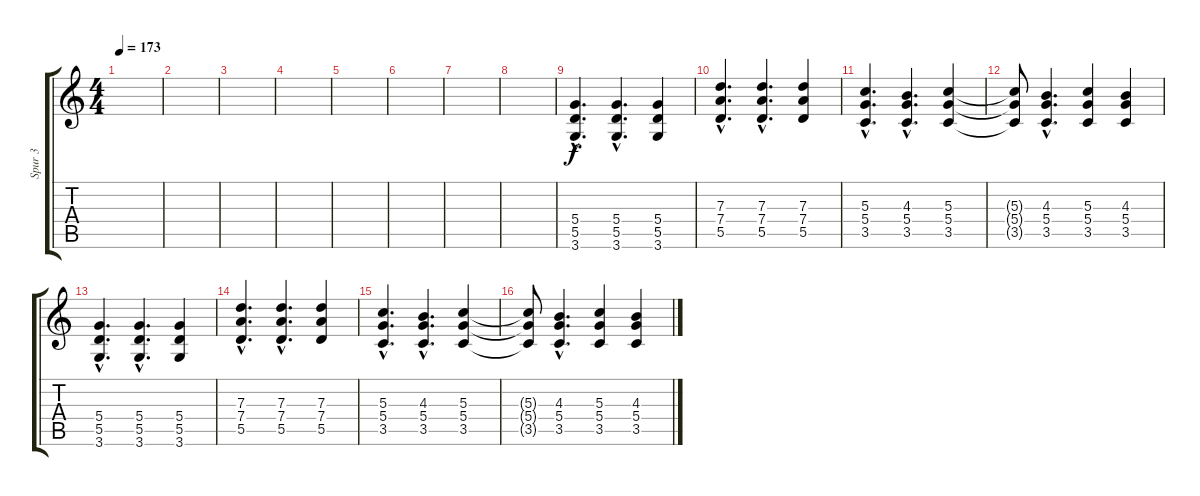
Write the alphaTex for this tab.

\track ("Spur 3" "Spur 3") {instrument distortionguitar}
\staff {score tabs}
\tuning (E4 B3 G3 D3 A2 E2) {hide}
\ts (4 4)
\tempo 173
\clef g2
\ks c
|
|
|
|
|
|
|
|
(5.4{hac} 5.5{hac} 3.6{hac}).4{d} (5.4{hac} 5.5{hac} 3.6{hac}).4{d} (5.4 5.5 3.6).4 |
(7.3{hac} 7.4{hac} 5.5{hac}).4{d} (7.3{hac} 7.4{hac} 5.5{hac}).4{d} (7.3 7.4 5.5).4 |
(5.3{hac} 5.4{hac} 3.5{hac}).4{d} (4.3{hac} 5.4{hac} 3.5{hac}).4{d} (5.3 5.4 3.5).4 |
(5.3{t} 5.4{t} 3.5{t}).8 (4.3{hac} 5.4{hac} 3.5{hac}).4{d} (5.3 5.4 3.5).4 (4.3 5.4 3.5).4 |
(5.4{hac} 5.5{hac} 3.6{hac}).4{d} (5.4{hac} 5.5{hac} 3.6{hac}).4{d} (5.4 5.5 3.6).4 |
(7.3{hac} 7.4{hac} 5.5{hac}).4{d} (7.3{hac} 7.4{hac} 5.5{hac}).4{d} (7.3 7.4 5.5).4 |
(5.3{hac} 5.4{hac} 3.5{hac}).4{d} (4.3{hac} 5.4{hac} 3.5{hac}).4{d} (5.3 5.4 3.5).4 |
(5.3{t} 5.4{t} 3.5{t}).8 (4.3{hac} 5.4{hac} 3.5{hac}).4{d} (5.3 5.4 3.5).4 (4.3 5.4 3.5).4
